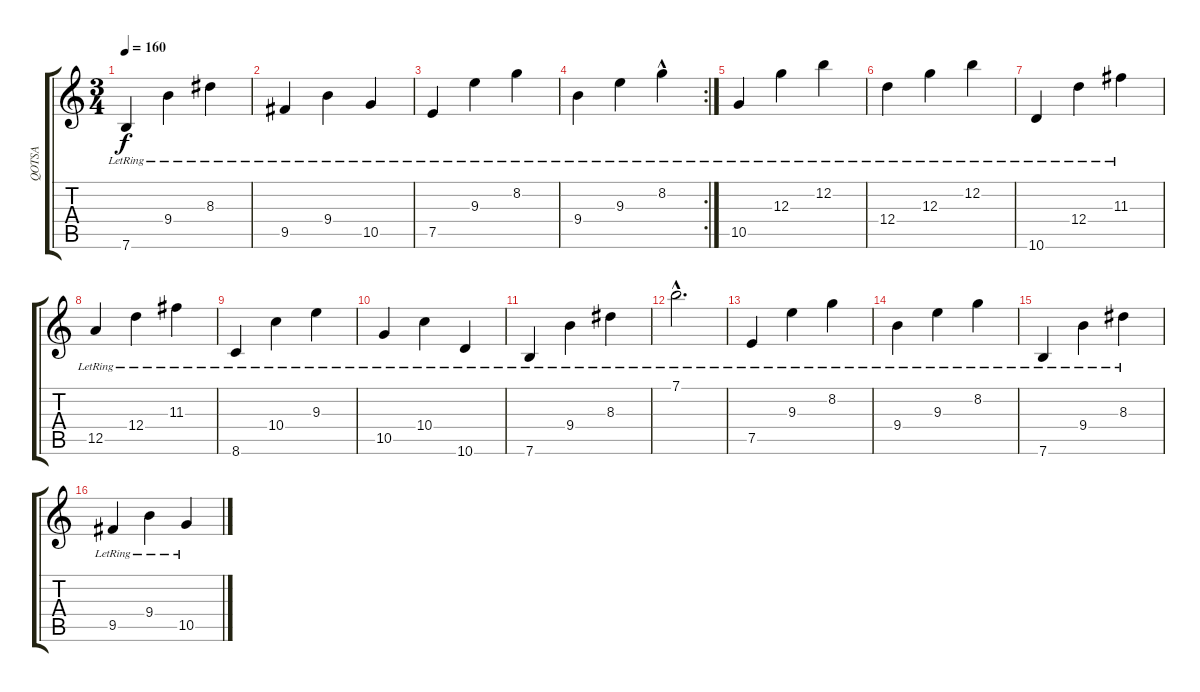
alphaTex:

\track ("QOTSA" "QOTSA") {instrument acousticguitarsteel}
\staff {score tabs}
\tuning (E4 B3 G3 D3 A2 E2) {hide}
\ts (3 4)
\tempo 160
\clef g2
\ks c
7.6{lr}.4{dy f} 9.4{lr}.4 8.3{lr}.4 |
9.5{lr}.4 9.4{lr}.4 10.5{lr}.4 |
7.5{lr}.4 9.3{lr}.4 8.2{lr}.4 |
\rc 2
9.4{lr}.4 9.3{lr}.4 8.2{hac lr}.4 |
10.5{lr}.4 12.3{lr}.4 12.2{lr}.4 |
12.4{lr}.4 12.3{lr}.4 12.2{lr}.4 |
10.6{lr}.4 12.4{lr}.4 11.3{lr}.4 |
12.5{lr}.4 12.4{lr}.4 11.3{lr}.4 |
8.6{lr}.4 10.4{lr}.4 9.3{lr}.4 |
10.5{lr}.4 10.4{lr}.4 10.6{lr}.4 |
7.6{lr}.4 9.4{lr}.4 8.3{lr}.4 |
7.1{hac lr}.2{d} |
7.5{lr}.4 9.3{lr}.4 8.2{lr}.4 |
9.4{lr}.4 9.3{lr}.4 8.2{lr}.4 |
7.6{lr}.4 9.4{lr}.4 8.3{lr}.4 |
9.5{lr}.4 9.4{lr}.4 10.5{lr}.4
